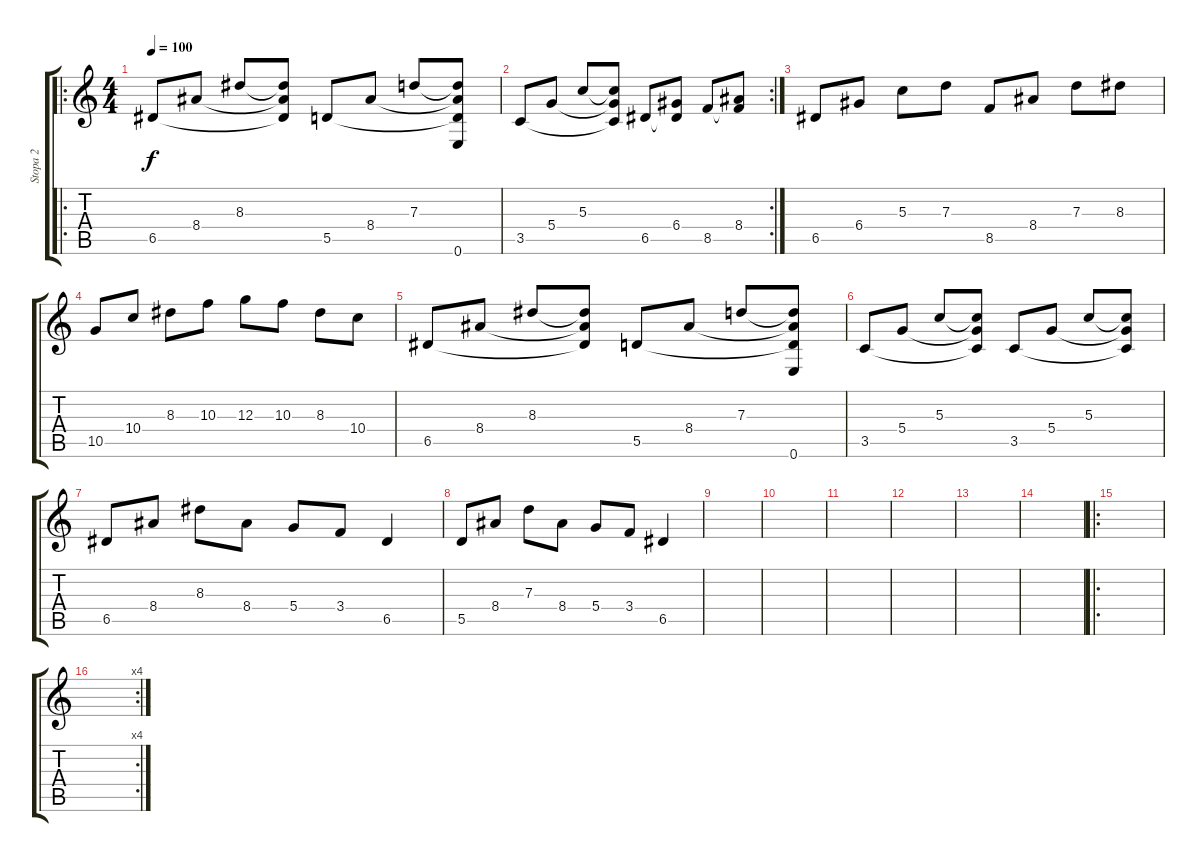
\track ("Stopa 2" "Stopa 2") {instrument distortionguitar}
\staff {score tabs}
\tuning (E4 B3 G3 D3 A2 E2) {hide}
\ro
\ts (4 4)
\tempo 100
\clef g2
\ks c
6.5.8{dy f} 8.4.8 8.3.8 (8.3{t} 8.4{t} 6.5{t}).8 5.5.8 8.4.8 7.3.8 (7.3{t} 8.4{t} 5.5{t} 0.6).8 |
\rc 2
3.5.8 5.4.8 5.3.8 (5.3{t} 5.4{t} 3.5{t}).8 6.5.8 (6.4 6.5{t}).8 8.5.8 (8.4 8.5{t}).8 |
6.5.8 6.4.8 5.3.8 7.3.8 8.5.8 8.4.8 7.3.8 8.3.8 |
10.5.8 10.4.8 8.3.8 10.3.8 12.3.8 10.3.8 8.3.8 10.4.8 |
6.5.8 8.4.8 8.3.8 (8.3{t} 8.4{t} 6.5{t}).8 5.5.8 8.4.8 7.3.8 (7.3{t} 8.4{t} 5.5{t} 0.6).8 |
3.5.8 5.4.8 5.3.8 (5.3{t} 5.4{t} 3.5{t}).8 3.5.8 5.4.8 5.3.8 (5.3{t} 5.4{t} 3.5{t}).8 |
6.5.8 8.4.8 8.3.8 8.4.8 5.4.8 3.4.8 6.5.4 |
5.5.8 8.4.8 7.3.8 8.4.8 5.4.8 3.4.8 6.5.4 |
|
|
|
|
|
|
\ro
|
\rc 4
